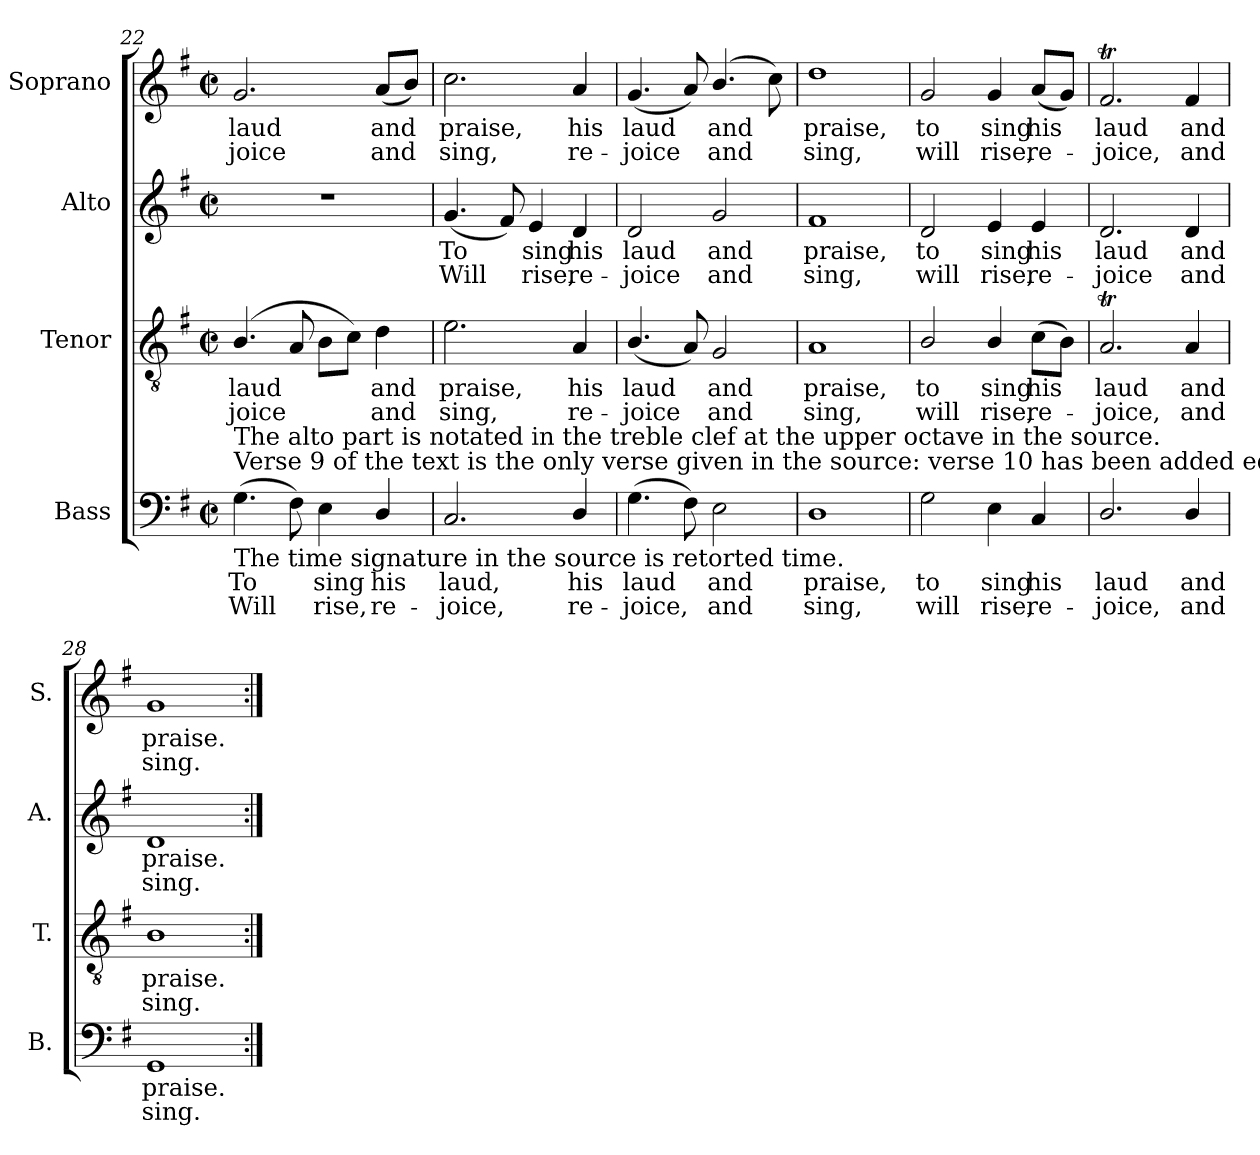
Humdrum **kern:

**kern	**text	**text	**kern	**text	**text	**kern	**text	**text	**kern	**text	**text
*part4	*part4	*part4	*part3	*part3	*part3	*part2	*part2	*part2	*part1	*part1	*part1
*staff4	*staff4	*staff4	*staff3	*staff3	*staff3	*staff2	*staff2	*staff2	*staff1	*staff1	*staff1
*I"Bass	*	*	*I"Tenor	*	*	*I"Alto	*	*	*I"Soprano	*	*
*I'B.	*	*	*I'T.	*	*	*I'A.	*	*	*I'S.	*	*
!!LO:PB:g=z
*clefF4	*	*	*clefGv2	*	*	*clefG2	*	*	*clefG2	*	*
*	*	*	*ITrd7c12	*	*	*	*	*	*	*	*
*k[f#]	*	*	*k[f#]	*	*	*k[f#]	*	*	*k[f#]	*	*
*G:	*	*	*G:	*	*	*G:	*	*	*G:	*	*
*M2/2	*	*	*M2/2	*	*	*M2/2	*	*	*M2/2	*	*
*met(c|)	*	*	*met(c|)	*	*	*met(c|)	*	*	*met(c|)	*	*
=22	=22	=22	=22	=22	=22	=22	=22	=22	=22	=22	=22
!	!LO:LY:b:color=#000000	!LO:LY:b:color=#000000	!	!	!	!	!	!	!	!	!
!	!	!	!	!LO:LY:b:color=#000000	!LO:LY:b:color=#000000	!	!	!	!	!	!
!LO:TX:b:t=The time signature in the source is retorted time.	!	!	!	!	!	!	!	!	!	!	!
!LO:TX:t=Verse 9 of the text is the only verse given in the source&colon; verse 10 has been added editorially.	!	!	!	!	!	!	!	!	!	!	!
!LO:TX:t=The alto part is notated in the treble clef at the upper octave in the source.	!	!	!	!	!	!	!	!	!	!	!
!	!	!	!	!	!	!	!	!	!	!LO:LY:b:color=#000000	!LO:LY:b:color=#000000
(4.Gi\	To	Will	(4.BBi/	laud	-joice	1r	.	.	2.gi/	laud	-joice
8F#i\)	.	.	8AAi/	.	.	.	.	.	.	.	.
!	!LO:LY:b:color=#000000	!LO:LY:b:color=#000000	!	!	!	!	!	!	!	!	!
4Ei\	sing	rise,	8BBi\L	.	.	.	.	.	.	.	.
.	.	.	8Ci\J)	.	.	.	.	.	.	.	.
!	!LO:LY:b:color=#000000	!LO:LY:b:color=#000000	!	!	!	!	!	!	!	!	!
!	!	!	!	!LO:LY:b:color=#000000	!LO:LY:b:color=#000000	!	!	!	!	!	!
!	!	!	!	!	!	!	!	!	!	!LO:LY:b:color=#000000	!LO:LY:b:color=#000000
4Di/	his	re-	4Di\	and	and	.	.	.	(8ai/L	and	and
.	.	.	.	.	.	.	.	.	8bi/J)	.	.
=23	=23	=23	=23	=23	=23	=23	=23	=23	=23	=23	=23
!	!LO:LY:b:color=#000000	!LO:LY:b:color=#000000	!	!	!	!	!	!	!	!	!
!	!	!	!	!LO:LY:b:color=#000000	!LO:LY:b:color=#000000	!	!	!	!	!	!
!	!	!	!	!	!	!	!LO:LY:b:color=#000000	!LO:LY:b:color=#000000	!	!	!
!	!	!	!	!	!	!	!	!	!	!LO:LY:b:color=#000000	!LO:LY:b:color=#000000
2.Ci/	laud,	-joice,	2.Ei\	praise,	sing,	(4.gi/	To	Will	2.cci\	praise,	sing,
.	.	.	.	.	.	8f#i/)	.	.	.	.	.
!	!	!	!	!	!	!	!LO:LY:b:color=#000000	!LO:LY:b:color=#000000	!	!	!
.	.	.	.	.	.	4ei/	sing	rise,	.	.	.
!	!LO:LY:b:color=#000000	!LO:LY:b:color=#000000	!	!	!	!	!	!	!	!	!
!	!	!	!	!LO:LY:b:color=#000000	!LO:LY:b:color=#000000	!	!	!	!	!	!
!	!	!	!	!	!	!	!LO:LY:b:color=#000000	!LO:LY:b:color=#000000	!	!	!
!	!	!	!	!	!	!	!	!	!	!LO:LY:b:color=#000000	!LO:LY:b:color=#000000
4Di/	his	re-	4AAi/	his	re-	4di/	his	re-	4ai/	his	re-
=24	=24	=24	=24	=24	=24	=24	=24	=24	=24	=24	=24
!	!LO:LY:b:color=#000000	!LO:LY:b:color=#000000	!	!	!	!	!	!	!	!	!
!	!	!	!	!LO:LY:b:color=#000000	!LO:LY:b:color=#000000	!	!	!	!	!	!
!	!	!	!	!	!	!	!LO:LY:b:color=#000000	!LO:LY:b:color=#000000	!	!	!
!	!	!	!	!	!	!	!	!	!	!LO:LY:b:color=#000000	!LO:LY:b:color=#000000
(4.Gi\	laud	-joice,	(4.BBi/	laud	-joice	2di/	laud	-joice	(4.gi/	laud	-joice
8F#i\)	.	.	8AAi/)	.	.	.	.	.	8ai/)	.	.
!	!LO:LY:b:color=#000000	!LO:LY:b:color=#000000	!	!	!	!	!	!	!	!	!
!	!	!	!	!LO:LY:b:color=#000000	!LO:LY:b:color=#000000	!	!	!	!	!	!
!	!	!	!	!	!	!	!LO:LY:b:color=#000000	!LO:LY:b:color=#000000	!	!	!
!	!	!	!	!	!	!	!	!	!	!LO:LY:b:color=#000000	!LO:LY:b:color=#000000
2Ei\	and	and	2GGi/	and	and	2gi/	and	and	(4.bi/	and	and
.	.	.	.	.	.	.	.	.	8cci\)	.	.
=25	=25	=25	=25	=25	=25	=25	=25	=25	=25	=25	=25
!	!LO:LY:b:color=#000000	!LO:LY:b:color=#000000	!	!	!	!	!	!	!	!	!
!	!	!	!	!LO:LY:b:color=#000000	!LO:LY:b:color=#000000	!	!	!	!	!	!
!	!	!	!	!	!	!	!LO:LY:b:color=#000000	!LO:LY:b:color=#000000	!	!	!
!	!	!	!	!	!	!	!	!	!	!LO:LY:b:color=#000000	!LO:LY:b:color=#000000
1Di	praise,	sing,	1AAi	praise,	sing,	1f#i	praise,	sing,	1ddi	praise,	sing,
=26	=26	=26	=26	=26	=26	=26	=26	=26	=26	=26	=26
!	!LO:LY:b:color=#000000	!LO:LY:b:color=#000000	!	!	!	!	!	!	!	!	!
!	!	!	!	!LO:LY:b:color=#000000	!LO:LY:b:color=#000000	!	!	!	!	!	!
!	!	!	!	!	!	!	!LO:LY:b:color=#000000	!LO:LY:b:color=#000000	!	!	!
!	!	!	!	!	!	!	!	!	!	!LO:LY:b:color=#000000	!LO:LY:b:color=#000000
2Gi\	to	will	2BBi/	to	will	2di/	to	will	2gi/	to	will
!	!LO:LY:b:color=#000000	!LO:LY:b:color=#000000	!	!	!	!	!	!	!	!	!
!	!	!	!	!LO:LY:b:color=#000000	!LO:LY:b:color=#000000	!	!	!	!	!	!
!	!	!	!	!	!	!	!LO:LY:b:color=#000000	!LO:LY:b:color=#000000	!	!	!
!	!	!	!	!	!	!	!	!	!	!LO:LY:b:color=#000000	!LO:LY:b:color=#000000
4Ei\	sing	rise,	4BBi/	sing	rise,	4ei/	sing	rise,	4gi/	sing	rise,
!	!LO:LY:b:color=#000000	!LO:LY:b:color=#000000	!	!	!	!	!	!	!	!	!
!	!	!	!	!LO:LY:b:color=#000000	!LO:LY:b:color=#000000	!	!	!	!	!	!
!	!	!	!	!	!	!	!LO:LY:b:color=#000000	!LO:LY:b:color=#000000	!	!	!
!	!	!	!	!	!	!	!	!	!	!LO:LY:b:color=#000000	!LO:LY:b:color=#000000
4Ci/	his	re-	(8Ci\L	his	re-	4ei/	his	re-	(8ai/L	his	re-
.	.	.	8BBi\J)	.	.	.	.	.	8gi/J)	.	.
=27	=27	=27	=27	=27	=27	=27	=27	=27	=27	=27	=27
!	!LO:LY:b:color=#000000	!LO:LY:b:color=#000000	!	!	!	!	!	!	!	!	!
!	!	!	!	!LO:LY:b:color=#000000	!LO:LY:b:color=#000000	!	!	!	!	!	!
!	!	!	!	!	!	!	!LO:LY:b:color=#000000	!LO:LY:b:color=#000000	!	!	!
!	!	!	!	!	!	!	!	!	!	!LO:LY:b:color=#000000	!LO:LY:b:color=#000000
2.Di/	laud	-joice,	2.AATi/	laud	-joice,	2.di/	laud	-joice	2.f#ti/	laud	-joice,
!	!LO:LY:b:color=#000000	!LO:LY:b:color=#000000	!	!	!	!	!	!	!	!	!
!	!	!	!	!LO:LY:b:color=#000000	!LO:LY:b:color=#000000	!	!	!	!	!	!
!	!	!	!	!	!	!	!LO:LY:b:color=#000000	!LO:LY:b:color=#000000	!	!	!
!	!	!	!	!	!	!	!	!	!	!LO:LY:b:color=#000000	!LO:LY:b:color=#000000
4Di/	and	and	4AAi/	and	and	4di/	and	and	4f#i/	and	and
=28	=28	=28	=28	=28	=28	=28	=28	=28	=28	=28	=28
!	!LO:LY:b:color=#000000	!LO:LY:b:color=#000000	!	!	!	!	!	!	!	!	!
!	!	!	!	!LO:LY:b:color=#000000	!LO:LY:b:color=#000000	!	!	!	!	!	!
!	!	!	!	!	!	!	!LO:LY:b:color=#000000	!LO:LY:b:color=#000000	!	!	!
!	!	!	!	!	!	!	!	!	!	!LO:LY:b:color=#000000	!LO:LY:b:color=#000000
1GGi	praise.	sing.	1BBi	praise.	sing.	1di	praise.	sing.	1gi	praise.	sing.
=:|!	=:|!	=:|!	=:|!	=:|!	=:|!	=:|!	=:|!	=:|!	=:|!	=:|!	=:|!
*-	*-	*-	*-	*-	*-	*-	*-	*-	*-	*-	*-
